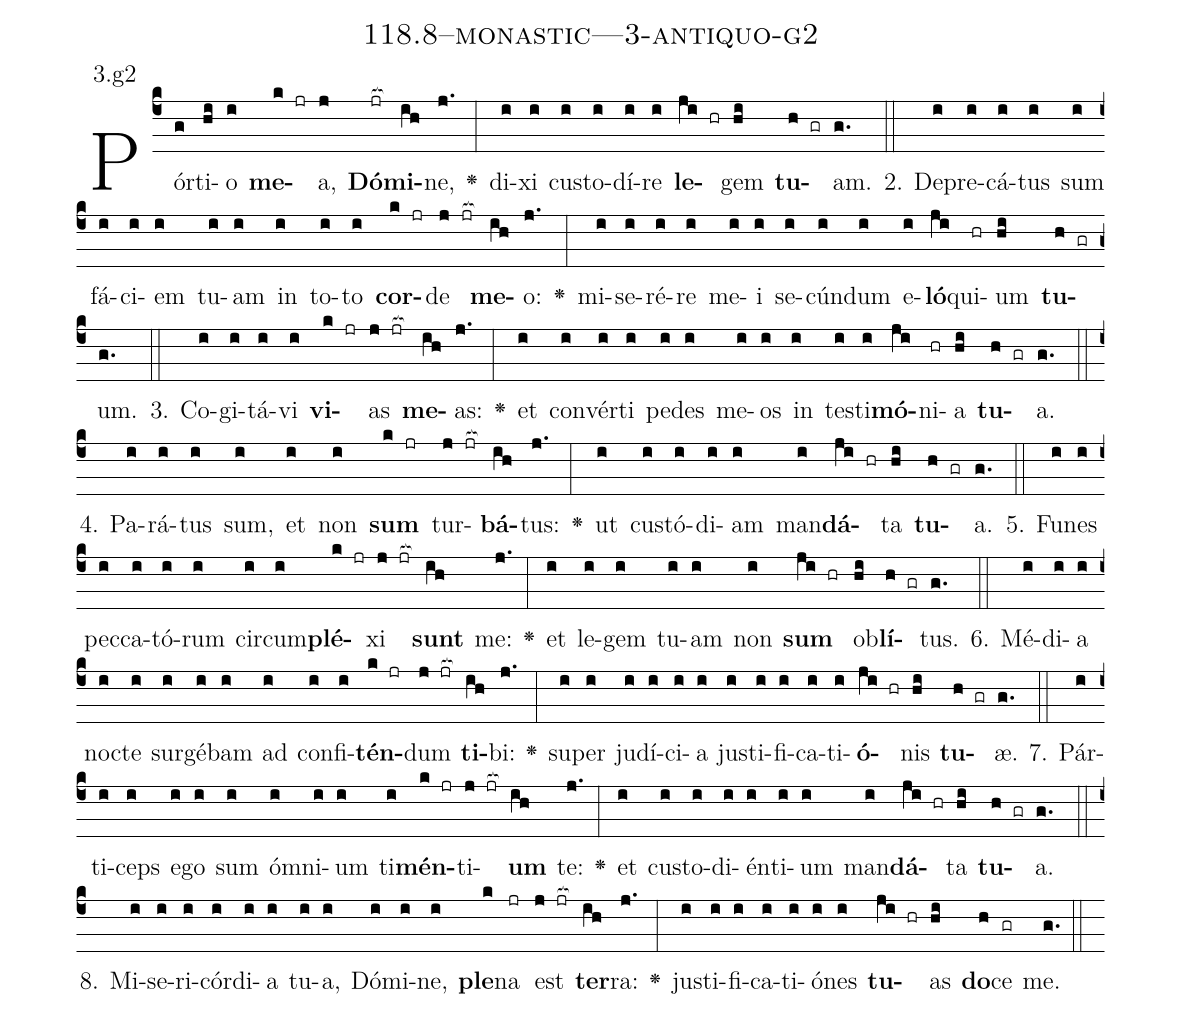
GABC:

name: 118.8--monastic---3-antiquo-g2;
annotation: 3.g2;
%%
(c4)Pór(g)ti(hi)o(i) <b>me</b>(k jr)a,(j) <b>Dó</b>(jr[ocb:1{])<b>mi</b>(ih[ocb:0}])ne,(j.) <v>\greheightstar</v>(:) di(i)xi(i) cus(i)to(i)dí(i)re(i) <b>le</b>(ji hr)gem(hi) <b>tu</b>(h gr)am.(g.) (::)
2. De(i)pre(i)cá(i)tus(i) sum(i) fá(i)ci(i)em(i) tu(i)am(i) in(i) to(i)to(i) <b>cor</b>(k jr)de(j jr[ocb:1{]) <b>me</b>(ih[ocb:0}])o:(j.) <v>\greheightstar</v>(:) mi(i)se(i)ré(i)re(i) me(i)i(i) se(i)cún(i)dum(i) e(i)<b>ló</b>(ji)qui(hr)um(hi) <b>tu</b>(h gr)um.(g.) (::)
3. Co(i)gi(i)tá(i)vi(i) <b>vi</b>(k jr)as(j jr[ocb:1{]) <b>me</b>(ih[ocb:0}])as:(j.) <v>\greheightstar</v>(:) et(i) con(i)vér(i)ti(i) pe(i)des(i) me(i)os(i) in(i) tes(i)ti(i)<b>mó</b>(ji)ni(hr)a(hi) <b>tu</b>(h gr)a.(g.) (::)
4. Pa(i)rá(i)tus(i) sum,(i) et(i) non(i) <b>sum</b>(k jr) tur(j jr[ocb:1{])<b>bá</b>(ih[ocb:0}])tus:(j.) <v>\greheightstar</v>(:) ut(i) cus(i)tó(i)di(i)am(i) man(i)<b>dá</b>(ji hr)ta(hi) <b>tu</b>(h gr)a.(g.) (::)
5. Fu(i)nes(i) pec(i)ca(i)tó(i)rum(i) cir(i)cum(i)<b>plé</b>(k jr)xi(j jr[ocb:1{]) <b>sunt</b>(ih[ocb:0}]) me:(j.) <v>\greheightstar</v>(:) et(i) le(i)gem(i) tu(i)am(i) non(i) <b>sum</b>(ji hr) ob(hi)<b>lí</b>(h gr)tus.(g.) (::)
6. Mé(i)di(i)a(i) noc(i)te(i) sur(i)gé(i)bam(i) ad(i) con(i)fi(i)<b>tén</b>(k jr)dum(j jr[ocb:1{]) <b>ti</b>(ih[ocb:0}])bi:(j.) <v>\greheightstar</v>(:) su(i)per(i) ju(i)dí(i)ci(i)a(i) jus(i)ti(i)fi(i)ca(i)ti(i)<b>ó</b>(ji hr)nis(hi) <b>tu</b>(h gr)æ.(g.) (::)
7. Pár(i)ti(i)ceps(i) e(i)go(i) sum(i) óm(i)ni(i)um(i) ti(i)<b>mén</b>(k jr)ti(j jr[ocb:1{])<b>um</b>(ih[ocb:0}]) te:(j.) <v>\greheightstar</v>(:) et(i) cus(i)to(i)di(i)én(i)ti(i)um(i) man(i)<b>dá</b>(ji hr)ta(hi) <b>tu</b>(h gr)a.(g.) (::)
8. Mi(i)se(i)ri(i)cór(i)di(i)a(i) tu(i)a,(i) Dó(i)mi(i)ne,(i) <b>ple</b>(k)na(jr) est(j jr[ocb:1{]) <b>ter</b>(ih[ocb:0}])ra:(j.) <v>\greheightstar</v>(:) jus(i)ti(i)fi(i)ca(i)ti(i)ó(i)nes(i) <b>tu</b>(ji hr)as(hi) <b>do</b>(h)ce(gr) me.(g.) (::)
